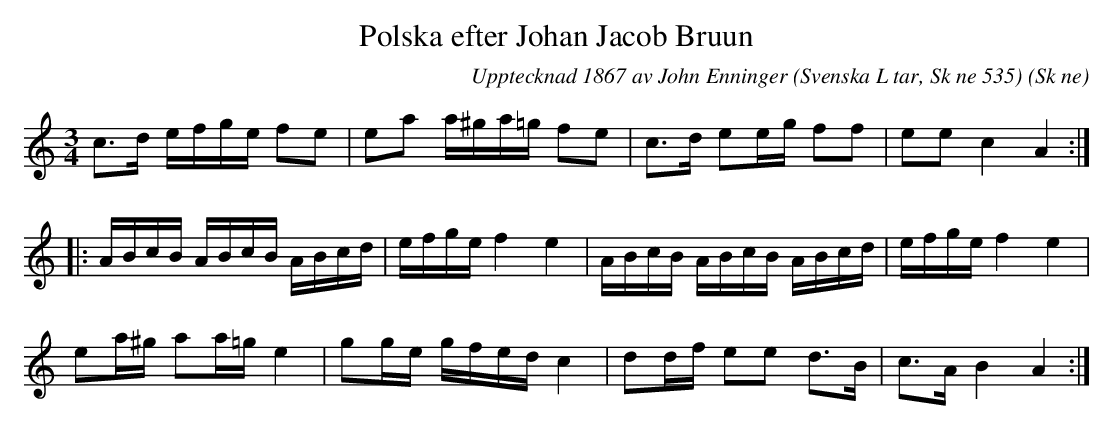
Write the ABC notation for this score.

X:1
T:Polska efter Johan Jacob Bruun
C:Upptecknad 1867 av John Enninger (Svenska L tar, Sk ne 535)
O:Sk ne
M:3/4
L:1/8
K:Am
c3/2d/ e/f/g/e/ fe |ea a/^g/a/=g/ fe |c3/2d/ ee/g/ ff |ee c2 A2 ::
A/B/c/B/ A/B/c/B/ A/B/c/d/ |e/f/g/e/ f2 e2 |A/B/c/B/ A/B/c/B/ A/B/c/d/ |e/f/g/e/ f2 e2 |
ea/^g/ aa/=g/ e2 |gg/e/ g/f/e/d/ c2 |dd/f/ ee d3/2B/ |c3/2A/ B2 A2 :|
